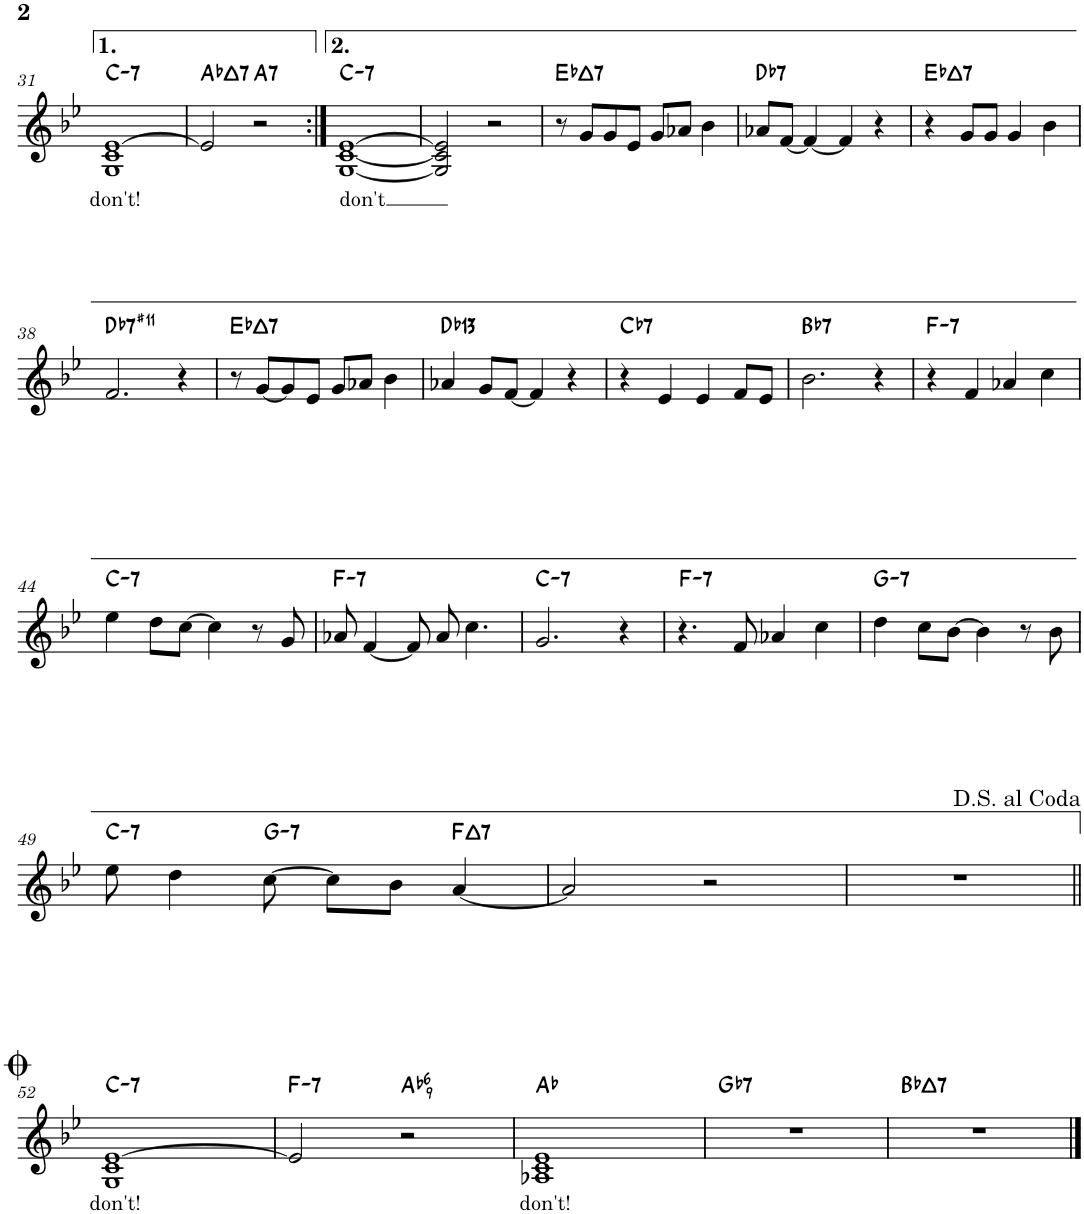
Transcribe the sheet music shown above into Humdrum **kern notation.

**kern	**text	**harte
*part1	*part1	*part1
*staff1	*staff1	*
*I"Piano	*	*
*I'Pno.	*	*
!!LO:PB:g=z
*clefG2	*	*
*k[b-e-]	*	*
*M4/4	*	*
=31	=31	=31
!	!LO:LY:b	!LO:H:kt=7
1G 1c [1e-	don't!	C:min7
=32	=32	=32
!	!	!LO:H:kt=7
2e-/]	.	Ab:maj7
!	!	!LO:H:kt=7
2r	.	A:7
=33:|!	=33:|!	=33:|!
!	!LO:LY:b	!LO:H:kt=7
[1G [1c [1e-	don't	C:min7
=34	=34	=34
2G/] 2c/] 2e-/]	.	.
2r	.	.
=35	=35	=35
!	!	!LO:H:kt=7
8r	.	Eb:maj7
8g/L	.	.
8g/	.	.
8e-/J	.	.
8g/L	.	.
8a-X/J	.	.
4b-\	.	.
=36	=36	=36
!	!	!LO:H:kt=7
8a-X/L	.	Db:7
[8f/J	.	.
4f/_	.	.
4f/]	.	.
4r	.	.
=37	=37	=37
!	!	!LO:H:kt=7
4r	.	Eb:maj7
8g/L	.	.
8g/J	.	.
4g/	.	.
4b-\	.	.
!!LO:LB:g=z
=38	=38	=38
!	!	!LO:H:kt=7
2.f/	.	Db:7(#11)
4r	.	.
=39	=39	=39
!	!	!LO:H:kt=7
8r	.	Eb:maj7
[8g/L	.	.
8g/]	.	.
8e-/J	.	.
8g/L	.	.
8a-X/J	.	.
4b-\	.	.
=40	=40	=40
!	!	!LO:H:kt=13
4a-X/	.	Db:9(11,13)
8g/L	.	.
[8f/J	.	.
4f/]	.	.
4r	.	.
=41	=41	=41
!	!	!LO:H:kt=7
4r	.	Cb:7
4e-/	.	.
4e-/	.	.
8f/L	.	.
8e-/J	.	.
=42	=42	=42
!	!	!LO:H:kt=7
2.b-\	.	Bb:7
4r	.	.
=43	=43	=43
!	!	!LO:H:kt=7
4r	.	F:min7
4f/	.	.
4a-X/	.	.
4cc\	.	.
!!LO:LB:g=z
=44	=44	=44
!	!	!LO:H:kt=7
4ee-\	.	C:min7
8dd\L	.	.
[8cc\J	.	.
4cc\]	.	.
8r	.	.
8g/	.	.
=45	=45	=45
!	!	!LO:H:kt=7
8a-X/	.	F:min7
[4f/	.	.
8f/]	.	.
8a-/	.	.
4.cc\	.	.
=46	=46	=46
!	!	!LO:H:kt=7
2.g/	.	C:min7
4r	.	.
=47	=47	=47
!	!	!LO:H:kt=7
4.r	.	F:min7
8f/	.	.
4a-X/	.	.
4cc\	.	.
=48	=48	=48
!	!	!LO:H:kt=7
4dd\	.	G:min7
8cc\L	.	.
[8b-\J	.	.
4b-\]	.	.
8r	.	.
8b-\	.	.
!!LO:LB:g=z
=49	=49	=49
!	!	!LO:H:kt=7
8ee-\	.	C:min7
4dd\	.	.
!	!	!LO:H:kt=7
[8cc\	.	G:min7
8cc\L]	.	.
8b-\J	.	.
!	!	!LO:H:kt=7
[4a/	.	F:maj7
=50	=50	=50
2a/]	.	.
2r	.	.
=51	=51	=51
1r	.	.
!!LO:LB:g=z
=52||	=52||	=52||
!	!LO:LY:b	!LO:H:kt=7
1G 1c [1e-	don't!	C:min7
=53	=53	=53
!	!	!LO:H:kt=7
2e-/]	.	F:min7
!	!	!LO:H:kt=6
2r	.	Ab:maj6(9)
=54	=54	=54
!	!LO:LY:b	!
1A-X 1c 1e-	don't!	Ab:maj
=55	=55	=55
!	!	!LO:H:kt=7
1r	.	Gb:7
=56	=56	=56
!	!	!LO:H:kt=7
1r	.	Bb:maj7
==	==	==
*-	*-	*-
